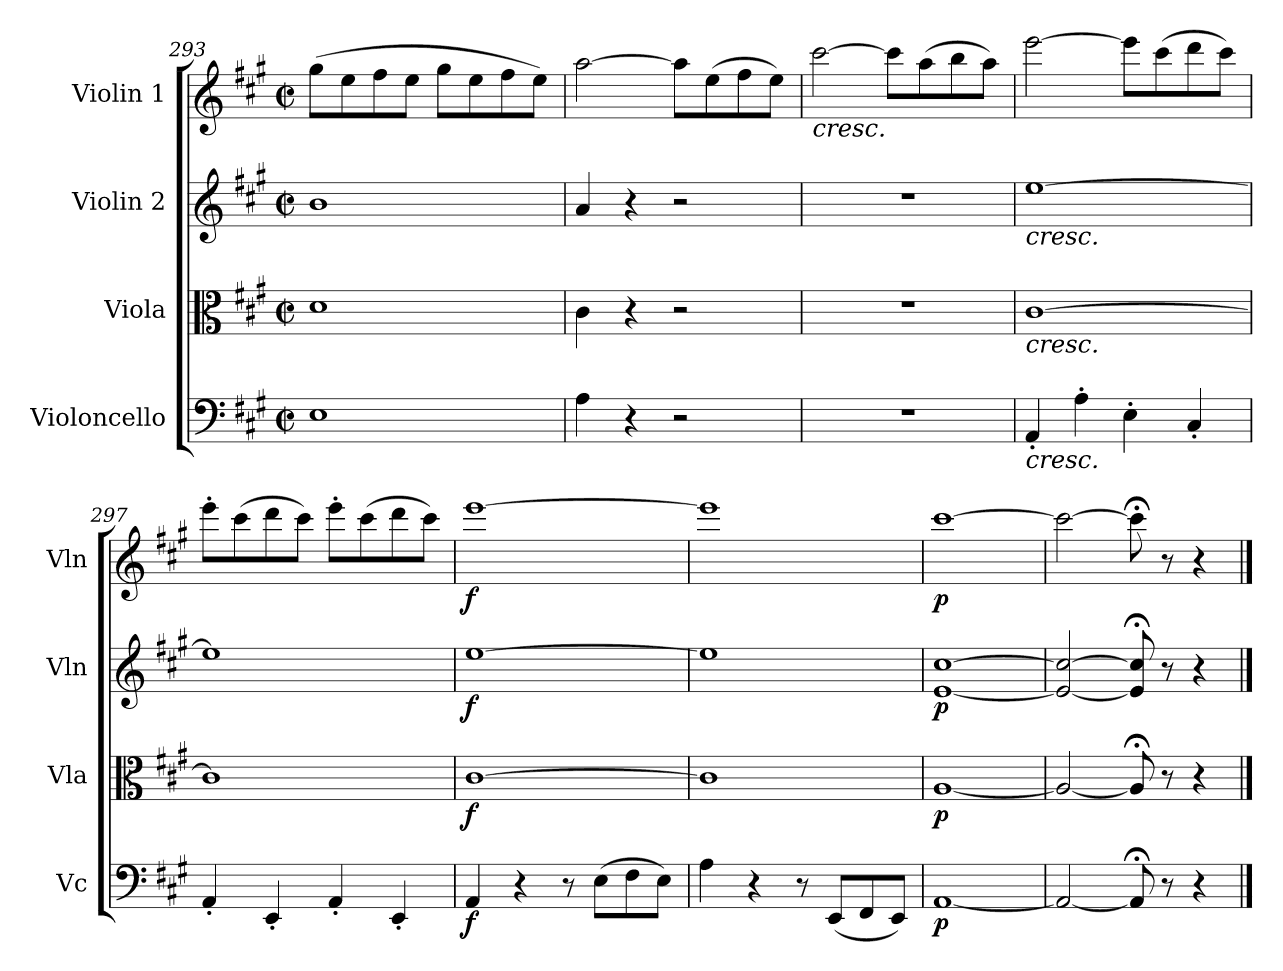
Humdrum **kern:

**kern	**dynam	**kern	**dynam	**kern	**dynam	**kern	**dynam
*part4	*part4	*part3	*part3	*part2	*part2	*part1	*part1
*staff4	*staff4	*staff3	*staff3	*staff2	*staff2	*staff1	*staff1
*I"Violoncello	*	*I"Viola	*	*I"Violin 2	*	*I"Violin 1	*
*I'Vc	*	*I'Vla	*	*I'Vln	*	*I'Vln	*
*clefF4	*	*clefC3	*	*clefG2	*	*clefG2	*
*k[f#c#g#]	*	*k[f#c#g#]	*	*k[f#c#g#]	*	*k[f#c#g#]	*
*M2/2	*	*M2/2	*	*M2/2	*	*M2/2	*
*met(c|)	*	*met(c|)	*	*met(c|)	*	*met(c|)	*
=293	=293	=293	=293	=293	=293	=293	=293
1E	.	1d	.	1b	.	(8gg#\L	.
.	.	.	.	.	.	8ee\	.
.	.	.	.	.	.	8ff#\	.
.	.	.	.	.	.	8ee\J	.
.	.	.	.	.	.	8gg#\L	.
.	.	.	.	.	.	8ee\	.
.	.	.	.	.	.	8ff#\	.
.	.	.	.	.	.	8ee\J)	.
!!LO:LB:g=z
=294	=294	=294	=294	=294	=294	=294	=294
4A\	.	4c#\	.	4a/	.	[2aa\	.
4r	.	4r	.	4r	.	.	.
2r	.	2r	.	2r	.	8aa\L]	.
.	.	.	.	.	.	(8ee\	.
.	.	.	.	.	.	8ff#\	.
.	.	.	.	.	.	8ee\J)	.
=295	=295	=295	=295	=295	=295	=295	=295
!	!	!	!	!	!	!LO:TX:b:i:t=cresc.	!
1r	.	1r	.	1r	.	[2ccc#\	.
.	.	.	.	.	.	8ccc#\L]	.
.	.	.	.	.	.	(8aa\	.
.	.	.	.	.	.	8bb\	.
.	.	.	.	.	.	8aa\J)	.
=296	=296	=296	=296	=296	=296	=296	=296
!	!	!	!	!LO:TX:b:i:t=cresc.	!	!	!
!	!	!LO:TX:b:i:t=cresc.	!	!	!	!	!
!LO:TX:b:i:t=cresc.	!	!	!	!	!	!	!
4AA'/	.	[1c#	.	[1ee	.	[2eee\	.
4A'\	.	.	.	.	.	.	.
4E'\	.	.	.	.	.	8eee\L]	.
.	.	.	.	.	.	(8ccc#\	.
4C#'/	.	.	.	.	.	8ddd\	.
.	.	.	.	.	.	8ccc#\J)	.
=297	=297	=297	=297	=297	=297	=297	=297
4AA'/	.	1c#]	.	1ee]	.	8eee'\L	.
.	.	.	.	.	.	(8ccc#\	.
4EE'/	.	.	.	.	.	8ddd\	.
.	.	.	.	.	.	8ccc#\J)	.
4AA'/	.	.	.	.	.	8eee'\L	.
.	.	.	.	.	.	(8ccc#\	.
4EE'/	.	.	.	.	.	8ddd\	.
.	.	.	.	.	.	8ccc#\J)	.
=298	=298	=298	=298	=298	=298	=298	=298
!	!LO:DY:b	!	!LO:DY:b	!	!LO:DY:b	!	!LO:DY:b
4AA/	f	[1c#	f	[1ee	f	[1eee	f
4r	.	.	.	.	.	.	.
8r	.	.	.	.	.	.	.
(8E\L	.	.	.	.	.	.	.
8F#\	.	.	.	.	.	.	.
8E\J)	.	.	.	.	.	.	.
=299	=299	=299	=299	=299	=299	=299	=299
4A\	.	1c#]	.	1ee]	.	1eee]	.
4r	.	.	.	.	.	.	.
8r	.	.	.	.	.	.	.
(8EE/L	.	.	.	.	.	.	.
8FF#/	.	.	.	.	.	.	.
8EE/J)	.	.	.	.	.	.	.
=300	=300	=300	=300	=300	=300	=300	=300
!	!LO:DY:b	!	!LO:DY:b	!	!LO:DY:b	!	!LO:DY:b
[1AA	p	[1A	p	[1e [1cc#	p	[1ccc#	p
!!LO:LB:g=z
=301	=301	=301	=301	=301	=301	=301	=301
2AA/_	.	2A/_	.	2e/_ 2cc#/_	.	2ccc#\_	.
8AA;</]	.	8A;</]	.	8e/];< 8cc#/];<	.	8ccc#;<\]	.
8r	.	8r	.	8r	.	8r	.
4r	.	4r	.	4r	.	4r	.
==	==	==	==	==	==	==	==
*-	*-	*-	*-	*-	*-	*-	*-
